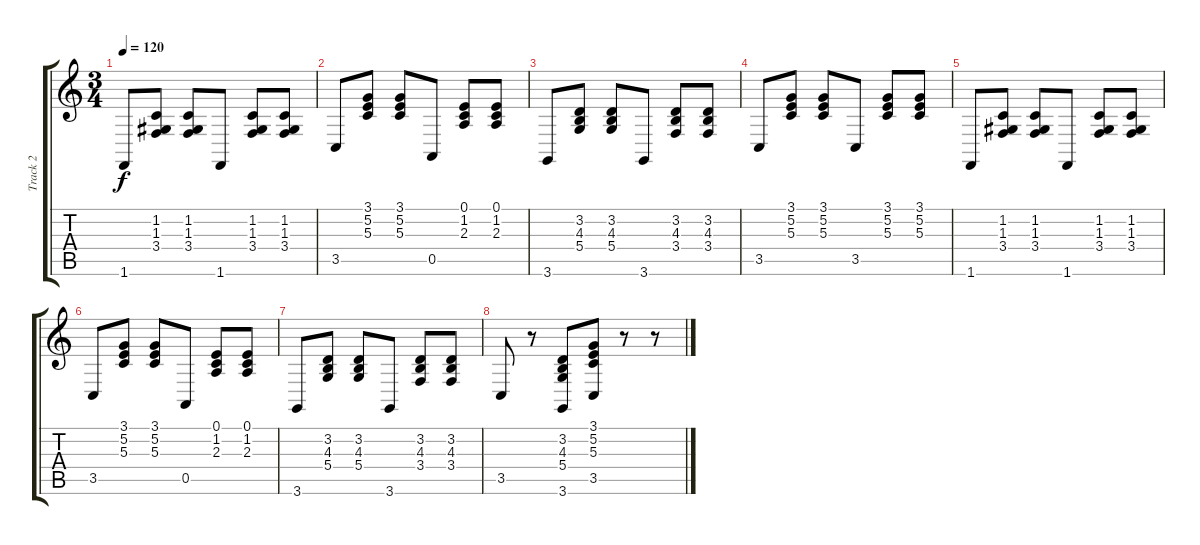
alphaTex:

\track ("Track 2" "Track 2") {instrument honkytonkpiano}
\staff {score tabs}
\tuning (E4 B3 G3 D3 A2 E2) {hide}
\ts (3 4)
\tempo 120
\clef g2
\ks c
1.6.8{dy f} (1.2 1.3 3.4).8 (1.2 1.3 3.4).8 1.6.8 (1.2 1.3 3.4).8 (1.2 1.3 3.4).8 |
3.5.8 (3.1 5.2 5.3).8 (3.1 5.2 5.3).8 0.5.8 (0.1 1.2 2.3).8 (0.1 1.2 2.3).8 |
3.6.8 (3.2 4.3 5.4).8 (3.2 4.3 5.4).8 3.6.8 (3.2 4.3 3.4).8 (3.2 4.3 3.4).8 |
3.5.8 (3.1 5.2 5.3).8 (3.1 5.2 5.3).8 3.5.8 (3.1 5.2 5.3).8 (3.1 5.2 5.3).8 |
1.6.8 (1.2 1.3 3.4).8 (1.2 1.3 3.4).8 1.6.8 (1.2 1.3 3.4).8 (1.2 1.3 3.4).8 |
3.5.8 (3.1 5.2 5.3).8 (3.1 5.2 5.3).8 0.5.8 (0.1 1.2 2.3).8 (0.1 1.2 2.3).8 |
3.6.8 (3.2 4.3 5.4).8 (3.2 4.3 5.4).8 3.6.8 (3.2 4.3 3.4).8 (3.2 4.3 3.4).8 |
3.5.8 r.8 (3.2 4.3 5.4 3.6).8 (3.1 5.2 5.3 3.5).8 r.8 r.8
